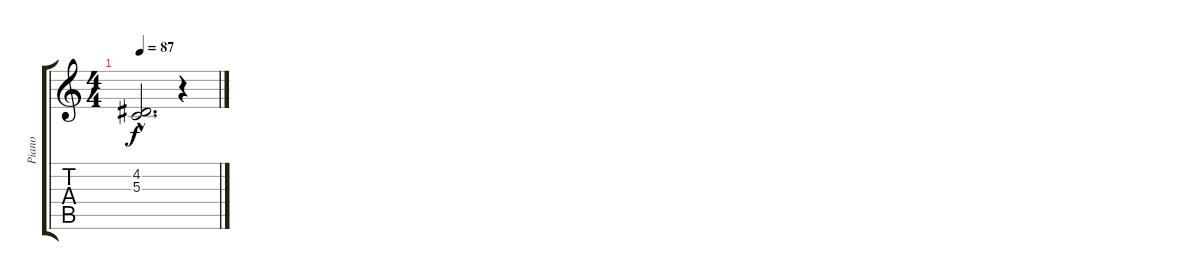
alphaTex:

\track ("Piano" "Piano") {instrument electricpiano1}
\staff {score tabs}
\tuning (E4 B3 G3 D3 A2 E2) {hide}
\ts (4 4)
\tempo 87
\clef g2
\ks c
(4.2{hac t} 5.3{hac t}).2{d dy f} r.4
